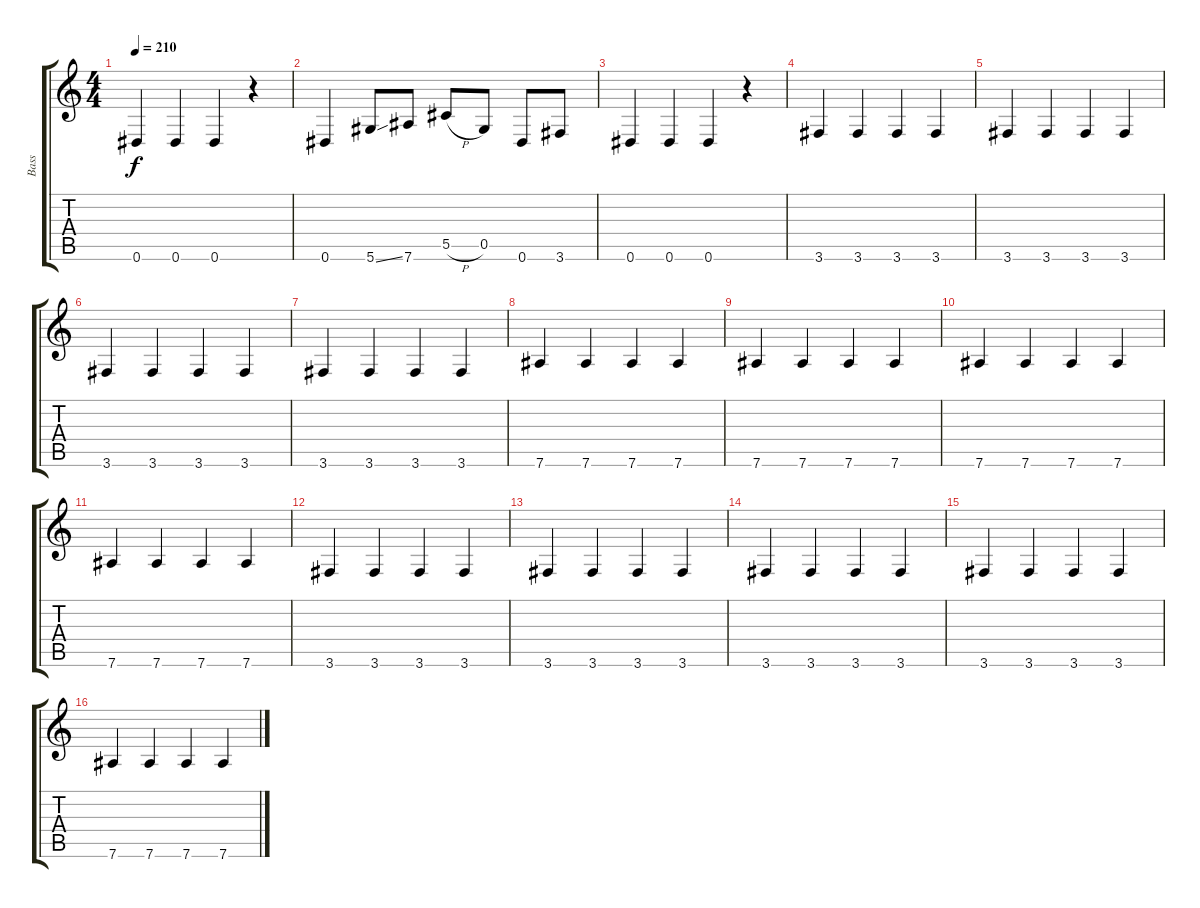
\track ("Bass" "Bass") {instrument electricbassfinger}
\staff {score tabs}
\tuning (Eb4 Bb3 Gb3 Db3 Ab2 Eb2) {hide}
\ts (4 4)
\tempo 210
\clef g2
\ks c
0.6.4{dy f} 0.6.4 0.6.4 r.4 |
0.6.4 5.6{ss}.8 7.6.8 5.5{h}.8 0.5.8 0.6.8 3.6.8 |
0.6.4 0.6.4 0.6.4 r.4 |
3.6.4 3.6.4 3.6.4 3.6.4 |
3.6.4 3.6.4 3.6.4 3.6.4 |
3.6.4 3.6.4 3.6.4 3.6.4 |
3.6.4 3.6.4 3.6.4 3.6.4 |
7.6.4 7.6.4 7.6.4 7.6.4 |
7.6.4 7.6.4 7.6.4 7.6.4 |
7.6.4 7.6.4 7.6.4 7.6.4 |
7.6.4 7.6.4 7.6.4 7.6.4 |
3.6.4 3.6.4 3.6.4 3.6.4 |
3.6.4 3.6.4 3.6.4 3.6.4 |
3.6.4 3.6.4 3.6.4 3.6.4 |
3.6.4 3.6.4 3.6.4 3.6.4 |
7.6.4 7.6.4 7.6.4 7.6.4
